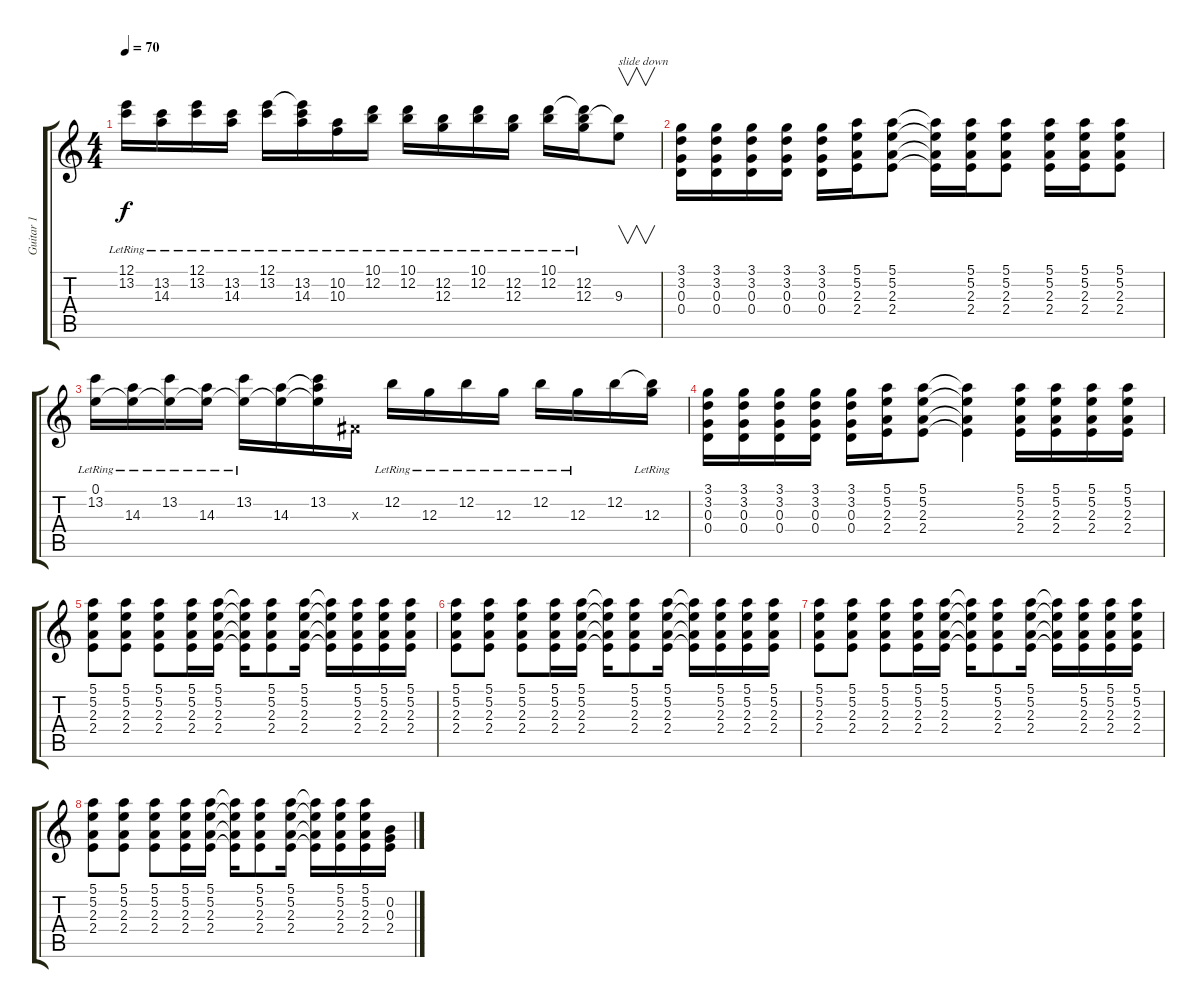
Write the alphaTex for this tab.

\track ("Guitar 1" "Guitar 1") {instrument overdrivenguitar}
\staff {score tabs}
\tuning (E4 B3 G3 D3 A2 E2) {hide}
\ts (4 4)
\tempo 70
\clef g2
\ks c
(12.1{lr} 13.2{lr}).16{dy f} (13.2{lr} 14.3{lr}).16 (12.1{lr} 13.2{lr}).16 (13.2{lr} 14.3{lr}).16 (12.1 13.2{lr}).16 (12.1{t} 13.2{lr} 14.3{lr}).16 (10.2{lr} 10.3{lr}).16 (10.1{lr} 12.2{lr}).16 (10.1{lr} 12.2{lr}).16 (12.2{lr} 12.3{lr}).16 (10.1{lr} 12.2{lr}).16 (12.2{lr} 12.3{lr}).16 (10.1 12.2{lr}).16 (10.1{t} 12.2 12.3{lr}).16 (12.2{t} 9.3).8{v txt "slide down"} |
(3.1 3.2 0.3 0.4).16 (3.1 3.2 0.3 0.4).16 (3.1 3.2 0.3 0.4).16 (3.1 3.2 0.3 0.4).16 (3.1 3.2 0.3 0.4).16 (5.1 5.2 2.3 2.4).16 (5.1 5.2 2.3 2.4).8 (5.1{t} 5.2{t} 2.3{t} 2.4{t}).16 (5.1 5.2 2.3 2.4).16 (5.1 5.2 2.3 2.4).8 (5.1 5.2 2.3 2.4).16 (5.1 5.2 2.3 2.4).16 (5.1 5.2 2.3 2.4).8 |
(0.1 13.2{lr}).16 (0.1{t} 14.3{lr}).16 (0.1{t} 13.2{lr}).16 (0.1{t} 14.3{lr}).16 (0.1{t} 13.2{lr}).16 (0.1{t} 14.3).16 (0.1{t} 13.2 14.3{t}).16 -1.3{x}.16 12.2{lr}.16 12.3{lr}.16 12.2{lr}.16 12.3{lr}.16 12.2{lr}.16 12.3{lr}.16 12.2.16 (12.2{t} 12.3{lr}).16 |
(3.1 3.2 0.3 0.4).16 (3.1 3.2 0.3 0.4).16 (3.1 3.2 0.3 0.4).16 (3.1 3.2 0.3 0.4).16 (3.1 3.2 0.3 0.4).16 (5.1 5.2 2.3 2.4).16 (5.1 5.2 2.3 2.4).8 (5.1{t} 5.2{t} 2.3{t} 2.4{t}).4 (5.1 5.2 2.3 2.4).16 (5.1 5.2 2.3 2.4).16 (5.1 5.2 2.3 2.4).16 (5.1 5.2 2.3 2.4).16 |
(5.1 5.2 2.3 2.4).8 (5.1 5.2 2.3 2.4).8 (5.1 5.2 2.3 2.4).8 (5.1 5.2 2.3 2.4).16 (5.1 5.2 2.3 2.4).16 (5.1{t} 5.2{t} 2.3{t} 2.4{t}).16 (5.1 5.2 2.3 2.4).8 (5.1 5.2 2.3 2.4).16 (5.1{t} 5.2{t} 2.3{t} 2.4{t}).16 (5.1 5.2 2.3 2.4).16 (5.1 5.2 2.3 2.4).16 (5.1 5.2 2.3 2.4).16 |
(5.1 5.2 2.3 2.4).8 (5.1 5.2 2.3 2.4).8 (5.1 5.2 2.3 2.4).8 (5.1 5.2 2.3 2.4).16 (5.1 5.2 2.3 2.4).16 (5.1{t} 5.2{t} 2.3{t} 2.4{t}).16 (5.1 5.2 2.3 2.4).8 (5.1 5.2 2.3 2.4).16 (5.1{t} 5.2{t} 2.3{t} 2.4{t}).16 (5.1 5.2 2.3 2.4).16 (5.1 5.2 2.3 2.4).16 (5.1 5.2 2.3 2.4).16 |
(5.1 5.2 2.3 2.4).8 (5.1 5.2 2.3 2.4).8 (5.1 5.2 2.3 2.4).8 (5.1 5.2 2.3 2.4).16 (5.1 5.2 2.3 2.4).16 (5.1{t} 5.2{t} 2.3{t} 2.4{t}).16 (5.1 5.2 2.3 2.4).8 (5.1 5.2 2.3 2.4).16 (5.1{t} 5.2{t} 2.3{t} 2.4{t}).16 (5.1 5.2 2.3 2.4).16 (5.1 5.2 2.3 2.4).16 (5.1 5.2 2.3 2.4).16 |
(5.1 5.2 2.3 2.4).8 (5.1 5.2 2.3 2.4).8 (5.1 5.2 2.3 2.4).8 (5.1 5.2 2.3 2.4).16 (5.1 5.2 2.3 2.4).16 (5.1{t} 5.2{t} 2.3{t} 2.4{t}).16 (5.1 5.2 2.3 2.4).8 (5.1 5.2 2.3 2.4).16 (5.1{t} 5.2{t} 2.3{t} 2.4{t}).16 (5.1 5.2 2.3 2.4).16 (5.1 5.2 2.3 2.4).16 (0.2 0.3 2.4).16
